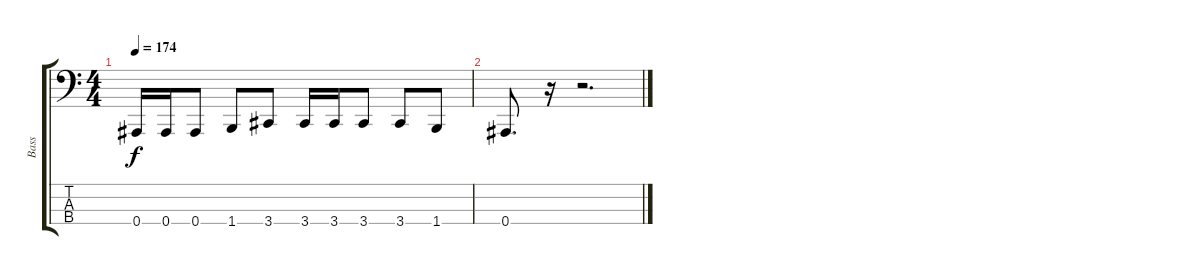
\track ("Bass" "Bass") {instrument electricbasspick}
\staff {score tabs}
\tuning (Eb2 Bb1 F1 Bb0) {hide}
\ts (4 4)
\tempo 174
\clef f4
\ks c
0.4.16{dy f} 0.4.16 0.4.8 1.4.8 3.4.8 3.4.16 3.4.16 3.4.8 3.4.8 1.4.8 |
0.4.8{d} r.16 r.2{d}
